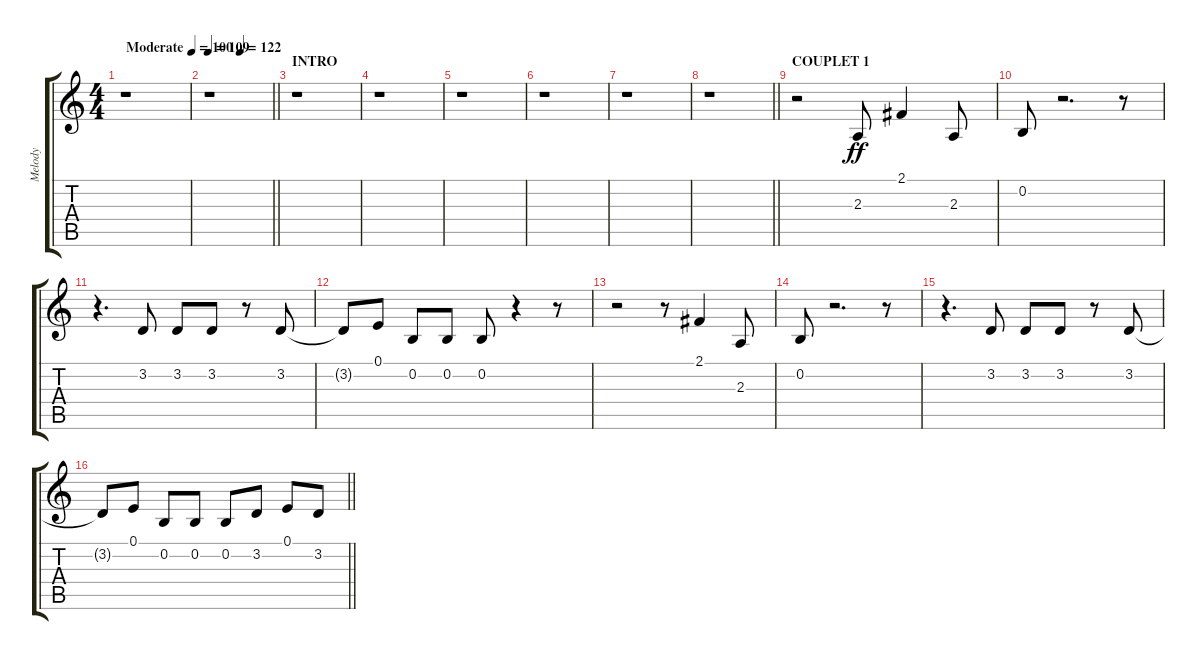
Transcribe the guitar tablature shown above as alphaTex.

\track ("Melody" "Melody") {instrument tenorsax}
\staff {score tabs}
\tuning (E4 B3 G3 D3 A2 E2) {hide}
\ts (4 4)
\tempo (100 "Moderate")
\clef g2
\ks c
r.1{dy ff instrument tenorsax} |
\tempo 109
\tempo (122 0.5)
\barLineRight lightlight
r.1 |
\section ("" "INTRO")
r.1 |
r.1 |
r.1 |
r.1 |
r.1 |
\barLineRight lightlight
r.1 |
\section ("" "COUPLET 1")
r.2 2.3.8 2.1.4 2.3.8 |
0.2.8 r.2{d} r.8 |
r.4{d} 3.2.8 3.2.8 3.2.8 r.8 3.2.8 |
3.2{t}.8 0.1.8 0.2.8 0.2.8 0.2.8 r.4 r.8 |
r.2 r.8 2.1.4 2.3.8 |
0.2.8 r.2{d} r.8 |
r.4{d} 3.2.8 3.2.8 3.2.8 r.8 3.2.8 |
\barLineRight lightlight
3.2{t}.8 0.1.8 0.2.8 0.2.8 0.2.8 3.2.8 0.1.8 3.2.8
